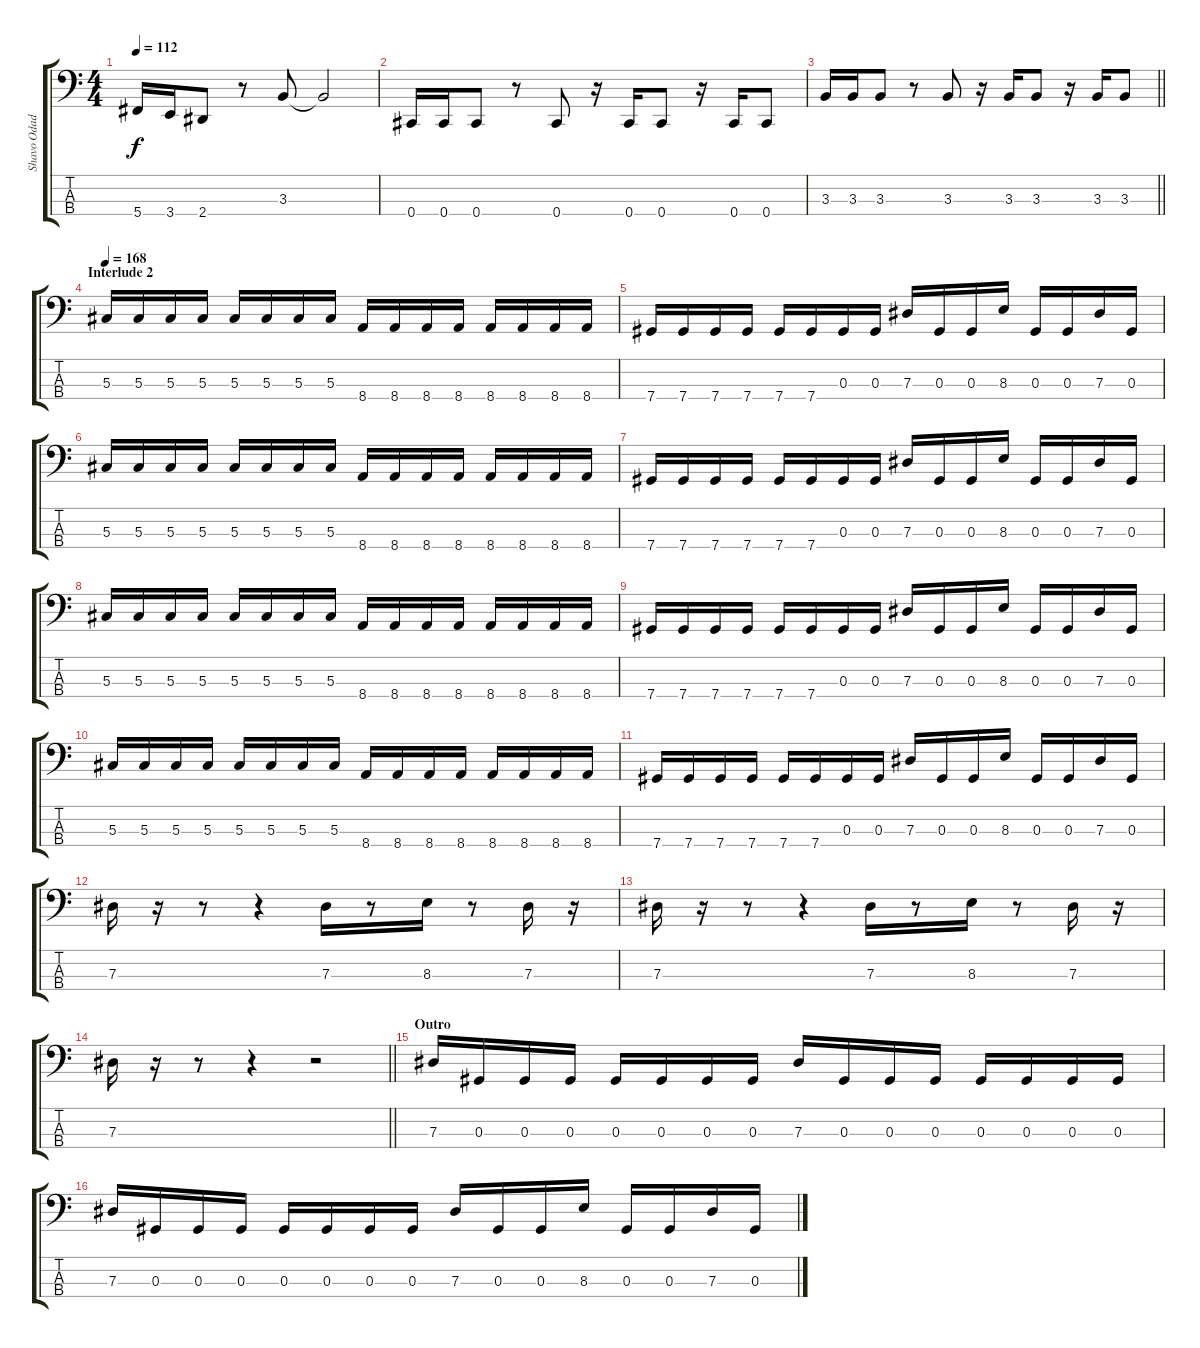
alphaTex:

\track ("Shavo Odadjian" "Shavo Odad") {instrument electricbassfinger}
\staff {score tabs}
\tuning (Gb2 Db2 Ab1 Db1) {hide}
\ts (4 4)
\tempo 112
\clef f4
\ks c
5.4.16{dy f} 3.4.16 2.4.8 r.8 3.3.8 3.3{t}.2 |
0.4.16 0.4.16 0.4.8 r.8 0.4.8 r.16 0.4.16 0.4.8 r.16 0.4.16 0.4.8 |
\barLineRight lightlight
3.3.16 3.3.16 3.3.8 r.8 3.3.8 r.16 3.3.16 3.3.8 r.16 3.3.16 3.3.8 |
\section ("" "Interlude 2")
\tempo 168
5.3.16 5.3.16 5.3.16 5.3.16 5.3.16 5.3.16 5.3.16 5.3.16 8.4.16 8.4.16 8.4.16 8.4.16 8.4.16 8.4.16 8.4.16 8.4.16 |
7.4.16 7.4.16 7.4.16 7.4.16 7.4.16 7.4.16 0.3.16 0.3.16 7.3.16 0.3.16 0.3.16 8.3.16 0.3.16 0.3.16 7.3.16 0.3.16 |
5.3.16 5.3.16 5.3.16 5.3.16 5.3.16 5.3.16 5.3.16 5.3.16 8.4.16 8.4.16 8.4.16 8.4.16 8.4.16 8.4.16 8.4.16 8.4.16 |
7.4.16 7.4.16 7.4.16 7.4.16 7.4.16 7.4.16 0.3.16 0.3.16 7.3.16 0.3.16 0.3.16 8.3.16 0.3.16 0.3.16 7.3.16 0.3.16 |
5.3.16 5.3.16 5.3.16 5.3.16 5.3.16 5.3.16 5.3.16 5.3.16 8.4.16 8.4.16 8.4.16 8.4.16 8.4.16 8.4.16 8.4.16 8.4.16 |
7.4.16 7.4.16 7.4.16 7.4.16 7.4.16 7.4.16 0.3.16 0.3.16 7.3.16 0.3.16 0.3.16 8.3.16 0.3.16 0.3.16 7.3.16 0.3.16 |
5.3.16 5.3.16 5.3.16 5.3.16 5.3.16 5.3.16 5.3.16 5.3.16 8.4.16 8.4.16 8.4.16 8.4.16 8.4.16 8.4.16 8.4.16 8.4.16 |
7.4.16 7.4.16 7.4.16 7.4.16 7.4.16 7.4.16 0.3.16 0.3.16 7.3.16 0.3.16 0.3.16 8.3.16 0.3.16 0.3.16 7.3.16 0.3.16 |
7.3.16 r.16 r.8 r.4 7.3.16 r.8 8.3.16 r.8 7.3.16 r.16 |
7.3.16 r.16 r.8 r.4 7.3.16 r.8 8.3.16 r.8 7.3.16 r.16 |
\barLineRight lightlight
7.3.16 r.16 r.8 r.4 r.2 |
\section ("" "Outro")
7.3.16 0.3.16 0.3.16 0.3.16 0.3.16 0.3.16 0.3.16 0.3.16 7.3.16 0.3.16 0.3.16 0.3.16 0.3.16 0.3.16 0.3.16 0.3.16 |
7.3.16 0.3.16 0.3.16 0.3.16 0.3.16 0.3.16 0.3.16 0.3.16 7.3.16 0.3.16 0.3.16 8.3.16 0.3.16 0.3.16 7.3.16 0.3.16
